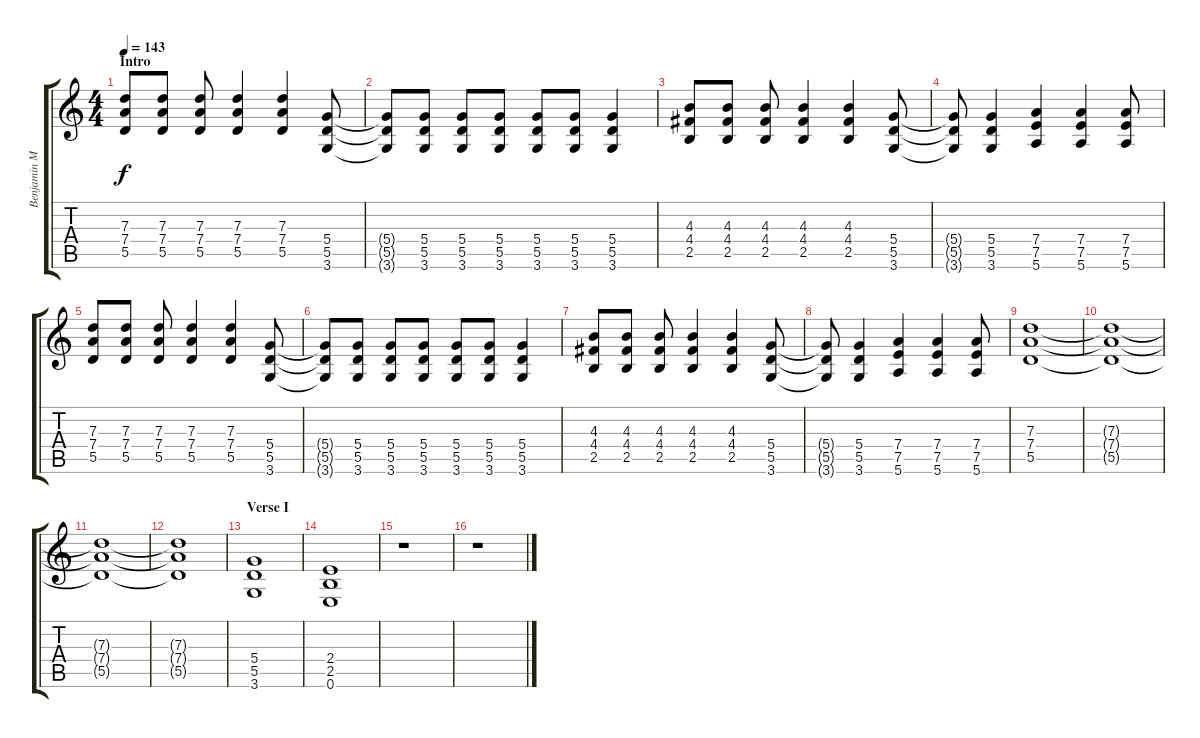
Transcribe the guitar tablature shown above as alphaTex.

\track ("Benjamin Madden - Rythm Guitar" "Benjamin M") {instrument distortionguitar}
\staff {score tabs}
\tuning (E4 B3 G3 D3 A2 E2) {hide}
\ts (4 4)
\section ("" "Intro")
\tempo 143
\clef g2
\ks c
(7.3 7.4 5.5).8{dy f instrument distortionguitar} (7.3 7.4 5.5).8 (7.3 7.4 5.5).8 (7.3 7.4 5.5).4 (7.3 7.4 5.5).4 (5.4 5.5 3.6).8 |
(5.4{t} 5.5{t} 3.6{t}).8 (5.4 5.5 3.6).8 (5.4 5.5 3.6).8 (5.4 5.5 3.6).8 (5.4 5.5 3.6).8 (5.4 5.5 3.6).8 (5.4 5.5 3.6).4 |
(4.3 4.4 2.5).8 (4.3 4.4 2.5).8 (4.3 4.4 2.5).8 (4.3 4.4 2.5).4 (4.3 4.4 2.5).4 (5.4 5.5 3.6).8 |
(5.4{t} 5.5{t} 3.6{t}).8 (5.4 5.5 3.6).4 (7.4 7.5 5.6).4 (7.4 7.5 5.6).4 (7.4 7.5 5.6).8 |
(7.3 7.4 5.5).8 (7.3 7.4 5.5).8 (7.3 7.4 5.5).8 (7.3 7.4 5.5).4 (7.3 7.4 5.5).4 (5.4 5.5 3.6).8 |
(5.4{t} 5.5{t} 3.6{t}).8 (5.4 5.5 3.6).8 (5.4 5.5 3.6).8 (5.4 5.5 3.6).8 (5.4 5.5 3.6).8 (5.4 5.5 3.6).8 (5.4 5.5 3.6).4 |
(4.3 4.4 2.5).8 (4.3 4.4 2.5).8 (4.3 4.4 2.5).8 (4.3 4.4 2.5).4 (4.3 4.4 2.5).4 (5.4 5.5 3.6).8 |
(5.4{t} 5.5{t} 3.6{t}).8 (5.4 5.5 3.6).4 (7.4 7.5 5.6).4 (7.4 7.5 5.6).4 (7.4 7.5 5.6).8 |
(7.3 7.4 5.5).1 |
(7.3{t} 7.4{t} 5.5{t}).1 |
(7.3{t} 7.4{t} 5.5{t}).1 |
(7.3{t} 7.4{t} 5.5{t}).1 |
\section ("" "Verse I")
(5.4 5.5 3.6).1 |
(2.4 2.5 0.6).1 |
r.1 |
r.1
